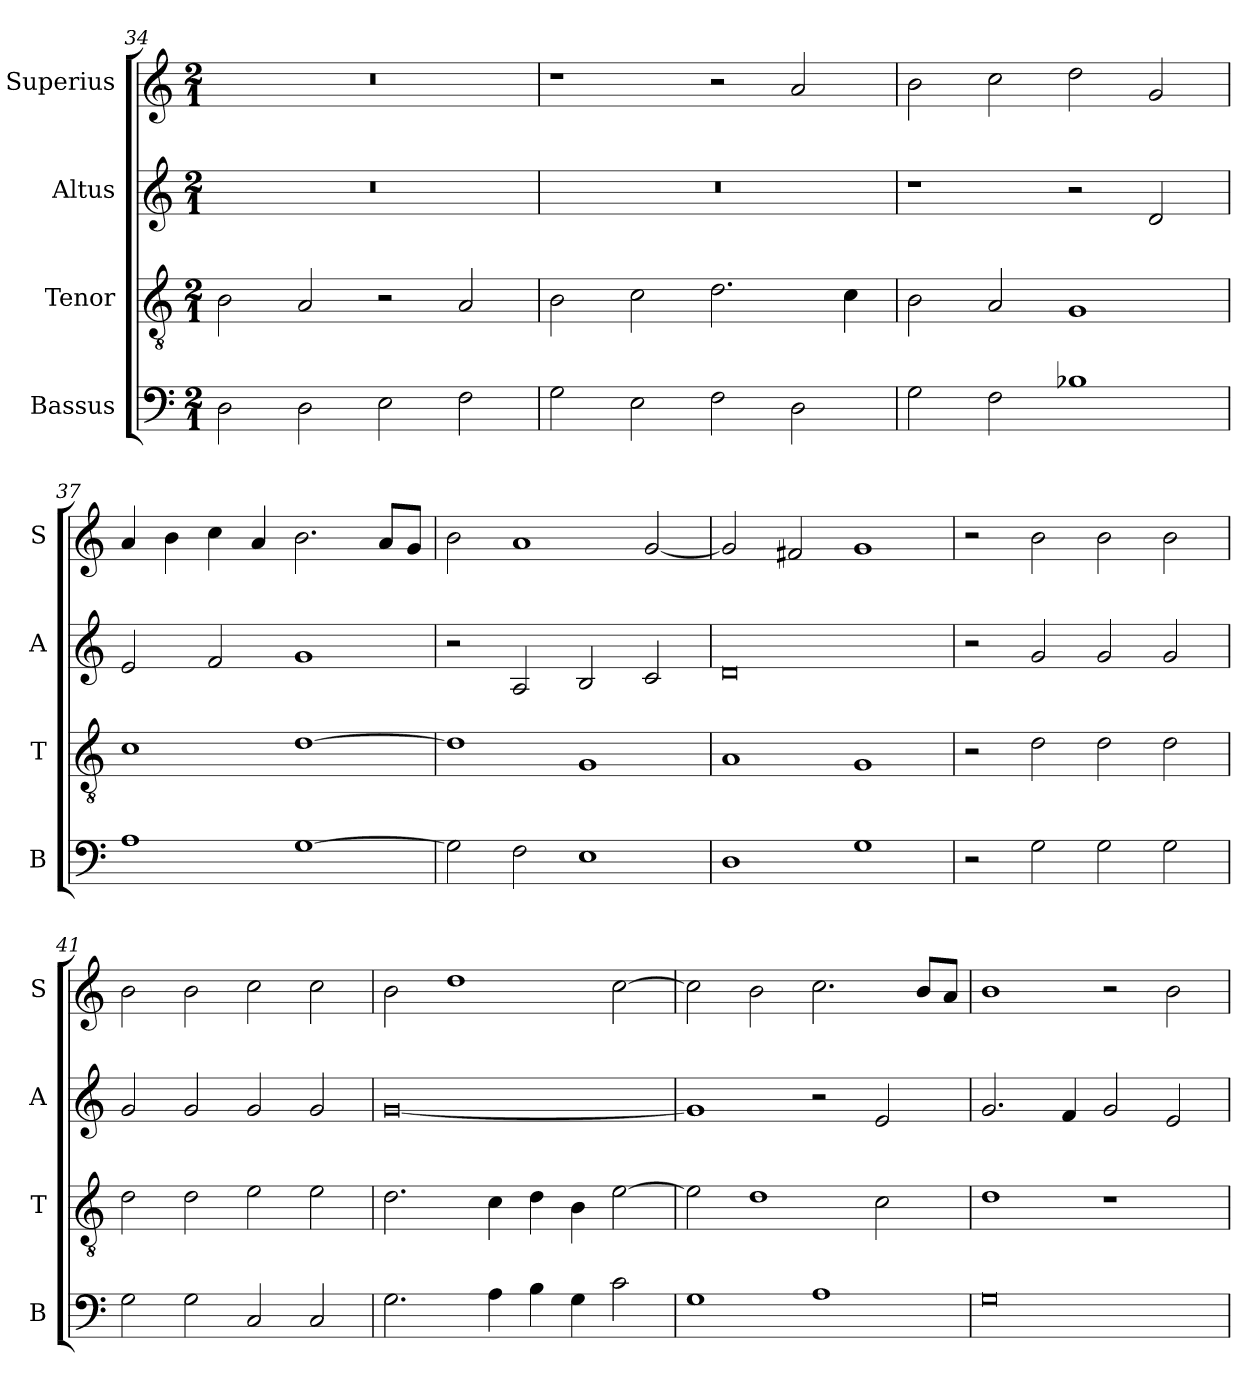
**kern	**kern	**kern	**kern
*part4	*part3	*part2	*part1
*staff4	*staff3	*staff2	*staff1
*I"Bassus	*I"Tenor	*I"Altus	*I"Superius
*I'B	*I'T	*I'A	*I'S
*clefF4	*clefGv2	*clefG2	*clefG2
*k[]	*k[]	*k[]	*k[]
*C:	*C:	*C:	*C:
*M2/1	*M2/1	*M2/1	*M2/1
=34	=34	=34	=34
2D	2B	0r	0r
2D	2A	.	.
2E	2r	.	.
2F	2A	.	.
=35	=35	=35	=35
2G	2B	0r	1r
2E	2c	.	.
2F	2.d	.	2r
2D	.	.	2a
.	4c	.	.
=36	=36	=36	=36
2G	2B	1r	2b
2F	2A	.	2cc
1B-X	1G	2r	2dd
.	.	2d	2g
=37	=37	=37	=37
1A	1c	2e	4a
.	.	.	4b
.	.	2f	4cc
.	.	.	4a
[1G	[1d	1g	2.b
.	.	.	8aL
.	.	.	8gJ
=38	=38	=38	=38
2G]	1d]	2r	2b
2F	.	2A	1a
1E	1G	2B	.
.	.	2c	[2g
=39	=39	=39	=39
1D	1A	0d	2g]
.	.	.	2f#X
1G	1G	.	1g
=40	=40	=40	=40
2r	2r	2r	2r
2G	2d	2g	2b
2G	2d	2g	2b
2G	2d	2g	2b
=41	=41	=41	=41
2G	2d	2g	2b
2G	2d	2g	2b
2C	2e	2g	2cc
2C	2e	2g	2cc
=42	=42	=42	=42
2.G	2.d	[0g	2b
.	.	.	1dd
4A	4c	.	.
4B	4d	.	.
4G	4B	.	.
2c	[2e	.	[2cc
=43	=43	=43	=43
1G	2e]	1g]	2cc]
.	1d	.	2b
1A	.	2r	2.cc
.	2c	2e	.
.	.	.	8bL
.	.	.	8aJ
=44	=44	=44	=44
0G	1d	2.g	1b
.	.	4f	.
.	1r	2g	2r
.	.	2e	2b
=	=	=	=
*-	*-	*-	*-
